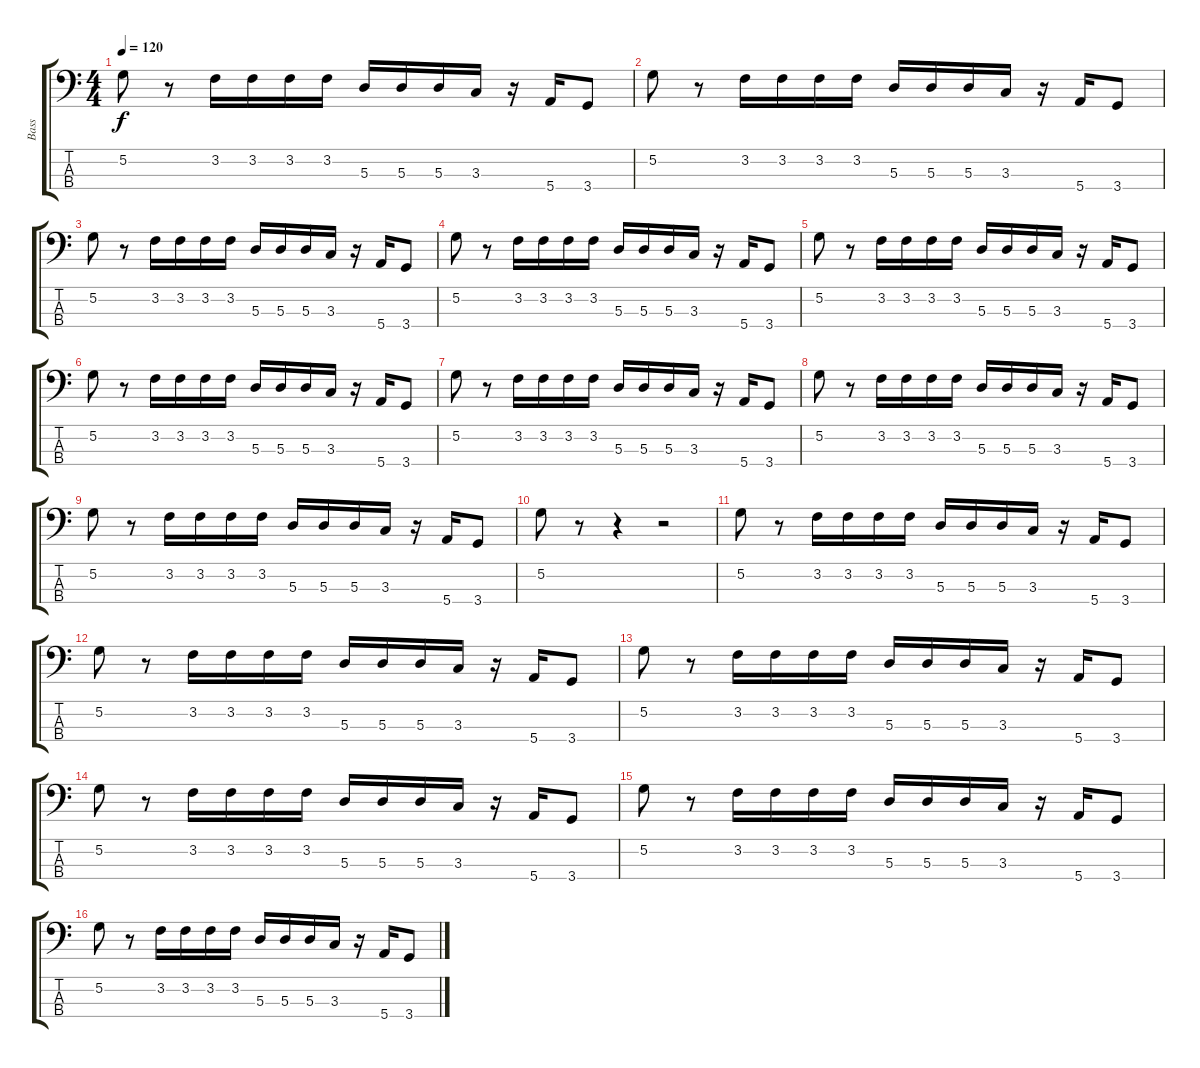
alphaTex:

\track ("Bass" "Bass") {instrument electricbassfinger}
\staff {score tabs}
\tuning (G2 D2 A1 E1) {hide}
\ts (4 4)
\tempo 120
\clef f4
\ks c
5.2.8{dy f} r.8 3.2.16 3.2.16 3.2.16 3.2.16 5.3.16 5.3.16 5.3.16 3.3.16 r.16 5.4.16 3.4.8 |
5.2.8 r.8 3.2.16 3.2.16 3.2.16 3.2.16 5.3.16 5.3.16 5.3.16 3.3.16 r.16 5.4.16 3.4.8 |
5.2.8 r.8 3.2.16 3.2.16 3.2.16 3.2.16 5.3.16 5.3.16 5.3.16 3.3.16 r.16 5.4.16 3.4.8 |
5.2.8 r.8 3.2.16 3.2.16 3.2.16 3.2.16 5.3.16 5.3.16 5.3.16 3.3.16 r.16 5.4.16 3.4.8 |
5.2.8 r.8 3.2.16 3.2.16 3.2.16 3.2.16 5.3.16 5.3.16 5.3.16 3.3.16 r.16 5.4.16 3.4.8 |
5.2.8 r.8 3.2.16 3.2.16 3.2.16 3.2.16 5.3.16 5.3.16 5.3.16 3.3.16 r.16 5.4.16 3.4.8 |
5.2.8 r.8 3.2.16 3.2.16 3.2.16 3.2.16 5.3.16 5.3.16 5.3.16 3.3.16 r.16 5.4.16 3.4.8 |
5.2.8 r.8 3.2.16 3.2.16 3.2.16 3.2.16 5.3.16 5.3.16 5.3.16 3.3.16 r.16 5.4.16 3.4.8 |
5.2.8 r.8 3.2.16 3.2.16 3.2.16 3.2.16 5.3.16 5.3.16 5.3.16 3.3.16 r.16 5.4.16 3.4.8 |
5.2.8 r.8 r.4 r.2 |
5.2.8 r.8 3.2.16 3.2.16 3.2.16 3.2.16 5.3.16 5.3.16 5.3.16 3.3.16 r.16 5.4.16 3.4.8 |
5.2.8 r.8 3.2.16 3.2.16 3.2.16 3.2.16 5.3.16 5.3.16 5.3.16 3.3.16 r.16 5.4.16 3.4.8 |
5.2.8 r.8 3.2.16 3.2.16 3.2.16 3.2.16 5.3.16 5.3.16 5.3.16 3.3.16 r.16 5.4.16 3.4.8 |
5.2.8 r.8 3.2.16 3.2.16 3.2.16 3.2.16 5.3.16 5.3.16 5.3.16 3.3.16 r.16 5.4.16 3.4.8 |
5.2.8 r.8 3.2.16 3.2.16 3.2.16 3.2.16 5.3.16 5.3.16 5.3.16 3.3.16 r.16 5.4.16 3.4.8 |
5.2.8 r.8 3.2.16 3.2.16 3.2.16 3.2.16 5.3.16 5.3.16 5.3.16 3.3.16 r.16 5.4.16 3.4.8
